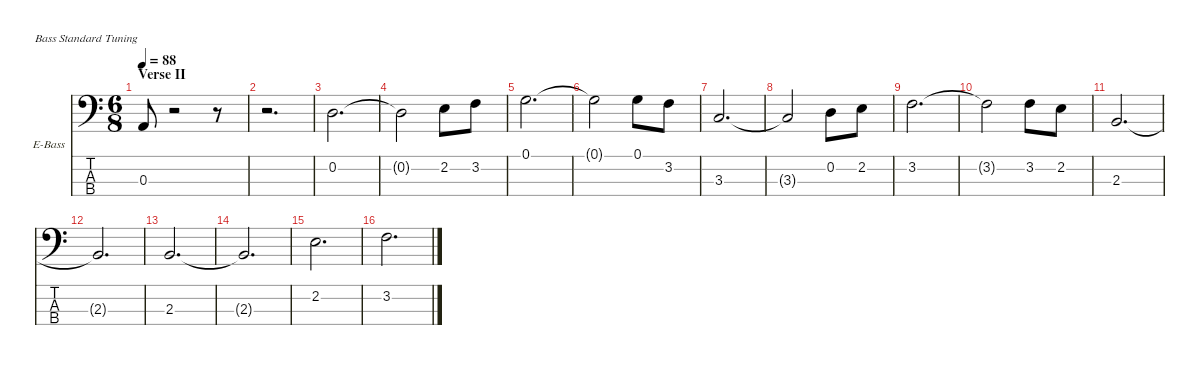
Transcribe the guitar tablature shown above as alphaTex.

\hideDynamics
\bracketExtendMode nobrackets
\firstSystemTrackNameOrientation horizontal
\otherSystemsTrackNameOrientation horizontal
\track ("Bass Gtr            " "E-Bass") {instrument electricbassfinger}
\staff {score tabs}
\tuning (G2 D2 A1 E1)
\ts (6 8)
\section ("" "Verse II")
\tempo 88
\clef f4
\ks c
0.3.8{dy ff} r.2 r.8 |
r.2{d} |
0.2.2{d} |
0.2{t}.2{dy f} 2.2.8{dy ff} 3.2.8 |
0.1.2{d} |
0.1{t}.2{dy f} 0.1.8{dy ff} 3.2.8 |
3.3.2{d} |
3.3{t}.2{dy f} 0.2.8{dy ff} 2.2.8 |
3.2.2{d} |
3.2{t}.2{dy f} 3.2.8{dy ff} 2.2.8 |
2.3.2{d} |
2.3{t}.2{d dy f} |
2.3.2{d dy ff} |
2.3{t}.2{d dy f} |
2.2.2{d dy ff} |
3.2.2{d}
